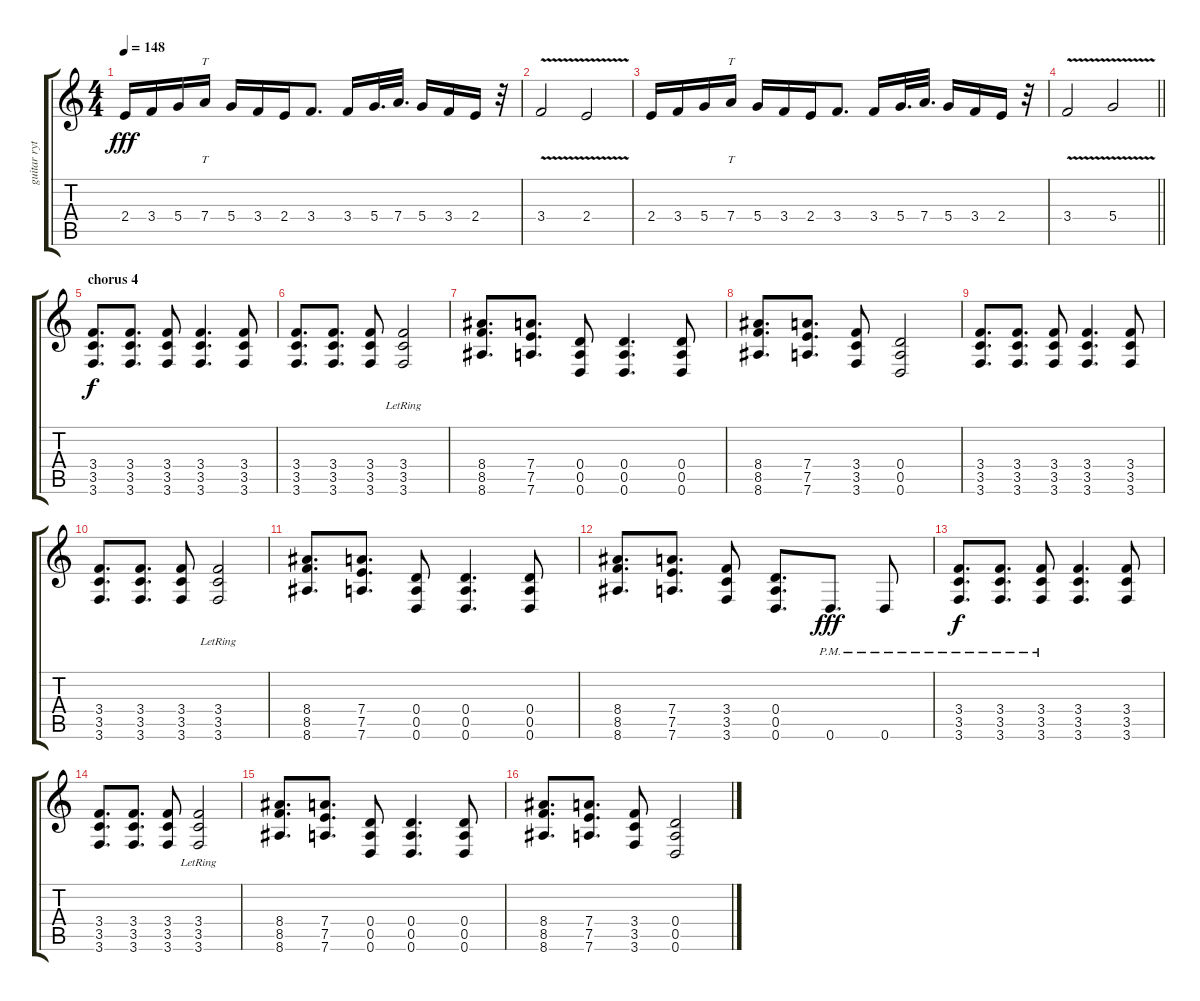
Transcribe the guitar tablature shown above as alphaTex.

\track ("guitar rythem" "guitar ryt") {instrument overdrivenguitar}
\staff {score tabs}
\tuning (E4 B3 G3 D3 A2 D2) {hide}
\ts (4 4)
\tempo 148
\clef g2
\ks c
2.4.16{dy fff} 3.4.16 5.4.16 7.4.16{tt} 5.4.16 3.4.16 2.4.16 3.4.8{d} 3.4.16 5.4.32{d} 7.4.32{d} 5.4.16 3.4.16 2.4.16 r.32 |
3.4{v}.2 2.4{v}.2 |
2.4.16 3.4.16 5.4.16 7.4.16{tt} 5.4.16 3.4.16 2.4.16 3.4.8{d} 3.4.16 5.4.32{d} 7.4.32{d} 5.4.16 3.4.16 2.4.16 r.32 |
\barLineRight lightlight
3.4{v}.2 5.4{v}.2 |
\section ("" "chorus 4")
(3.4 3.5 3.6).8{d dy f} (3.4 3.5 3.6).8{d} (3.4 3.5 3.6).8 (3.4 3.5 3.6).4{d} (3.4 3.5 3.6).8 |
(3.4 3.5 3.6).8{d} (3.4 3.5 3.6).8{d} (3.4 3.5 3.6).8 (3.4{lr} 3.5{lr} 3.6{lr}).2 |
(8.4 8.5 8.6).8{d} (7.4 7.5 7.6).8{d} (0.4 0.5 0.6).8 (0.4 0.5 0.6).4{d} (0.4 0.5 0.6).8 |
(8.4 8.5 8.6).8{d} (7.4 7.5 7.6).8{d} (3.4 3.5 3.6).8 (0.4 0.5 0.6).2 |
(3.4 3.5 3.6).8{d} (3.4 3.5 3.6).8{d} (3.4 3.5 3.6).8 (3.4 3.5 3.6).4{d} (3.4 3.5 3.6).8 |
(3.4 3.5 3.6).8{d} (3.4 3.5 3.6).8{d} (3.4 3.5 3.6).8 (3.4{lr} 3.5{lr} 3.6{lr}).2 |
(8.4 8.5 8.6).8{d} (7.4 7.5 7.6).8{d} (0.4 0.5 0.6).8 (0.4 0.5 0.6).4{d} (0.4 0.5 0.6).8 |
(8.4 8.5 8.6).8{d} (7.4 7.5 7.6).8{d} (3.4 3.5 3.6).8 (0.4 0.5 0.6).8{d} 0.6{pm}.8{d dy fff} 0.6{pm}.8 |
(3.4{pm} 3.5{pm} 3.6{pm}).8{d dy f} (3.4{pm} 3.5{pm} 3.6{pm}).8{d} (3.4{pm} 3.5{pm} 3.6{pm}).8 (3.4 3.5 3.6).4{d} (3.4 3.5 3.6).8 |
(3.4 3.5 3.6).8{d} (3.4 3.5 3.6).8{d} (3.4 3.5 3.6).8 (3.4{lr} 3.5{lr} 3.6{lr}).2 |
(8.4 8.5 8.6).8{d} (7.4 7.5 7.6).8{d} (0.4 0.5 0.6).8 (0.4 0.5 0.6).4{d} (0.4 0.5 0.6).8 |
(8.4 8.5 8.6).8{d} (7.4 7.5 7.6).8{d} (3.4 3.5 3.6).8 (0.4 0.5 0.6).2
